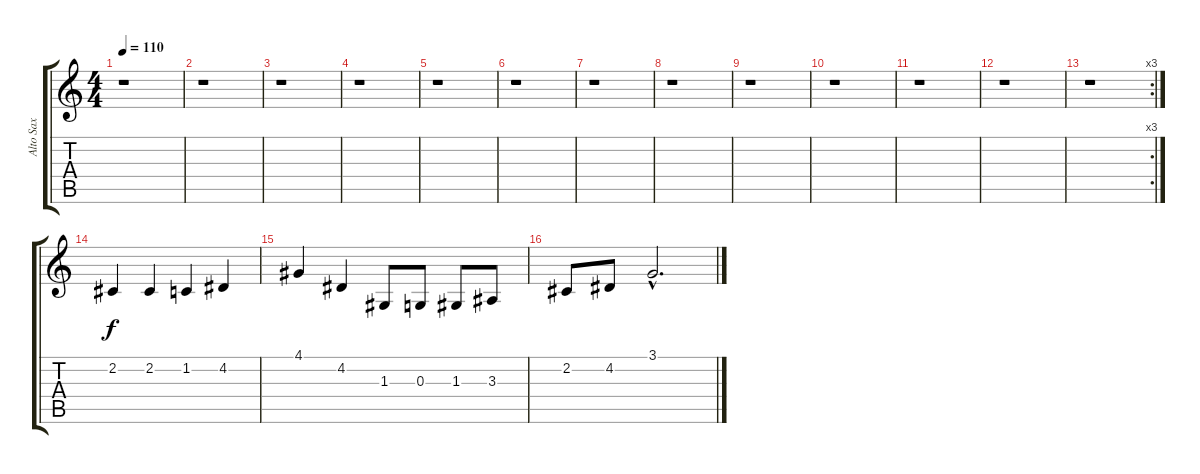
\track ("Alto Sax" "Alto Sax") {instrument altosax}
\staff {score tabs}
\tuning (E4 B3 G3 D3 A2 E2) {hide}
\ts (4 4)
\tempo 110
\clef g2
\ks c
r.1{dy f} |
r.1 |
r.1 |
r.1 |
r.1 |
r.1 |
r.1 |
r.1 |
r.1 |
r.1 |
r.1 |
r.1 |
\rc 3
r.1 |
2.2.4 2.2.4 1.2.4 4.2.4 |
4.1.4 4.2.4 1.3.8 0.3.8 1.3.8 3.3.8 |
2.2.8 4.2.8 3.1{hac}.2{d}
